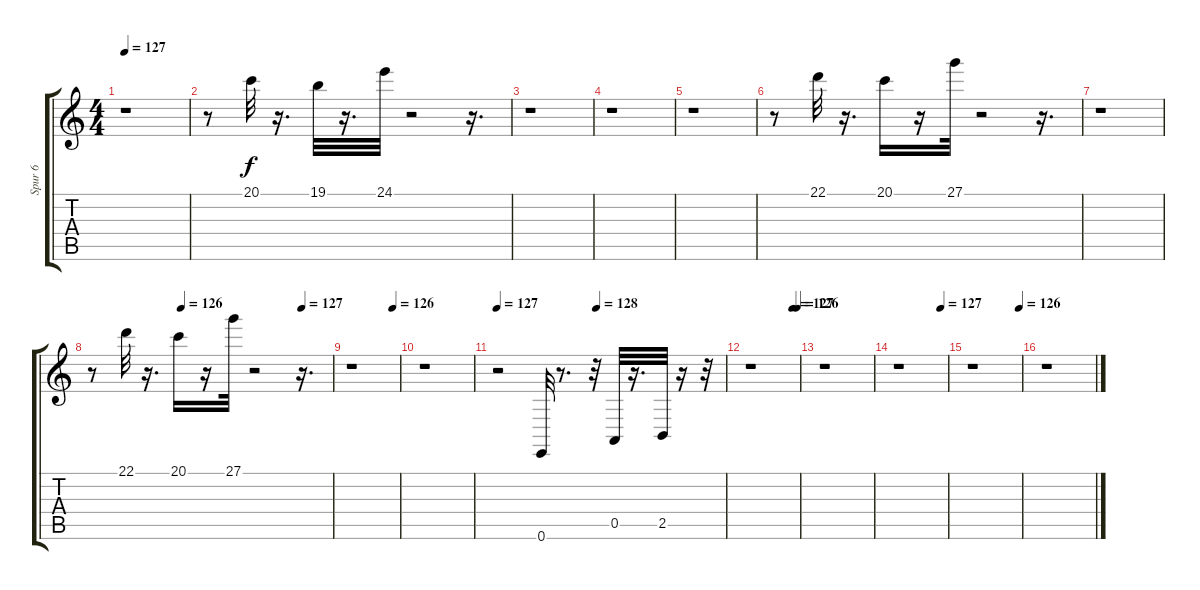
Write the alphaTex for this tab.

\track ("Spur 6" "Spur 6") {instrument stringensemble2}
\staff {score tabs}
\tuning (E4 B3 G3 D3 A2 E2) {hide}
\ts (4 4)
\tempo 127
\clef g2
\ks c
r.1{dy f} |
r.8 20.1.32 r.16{d} 19.1.32 r.16{d} 24.1.32 r.2 r.16{d} |
r.1 |
r.1 |
r.1 |
r.8 22.1.32 r.16{d} 20.1.16 r.16 27.1.32 r.2 r.16{d} |
r.1 |
\tempo (126 0.375)
\tempo (127 0.875)
r.8 22.1.32 r.16{d} 20.1.16 r.16 27.1.32 r.2 r.16{d} |
\tempo (126 0.875)
r.1 |
r.1 |
\tempo 127
\tempo (128 0.4375)
r.2 0.6.32{instrument timpani} r.8{d} r.32 0.5.32 r.16{d} 2.5.32 r.16 r.32 |
\tempo (127 0.875)
\tempo (126 0.96875)
r.1 |
r.1 |
\tempo (127 0.875)
r.1 |
\tempo (126 0.96875)
r.1 |
r.1
